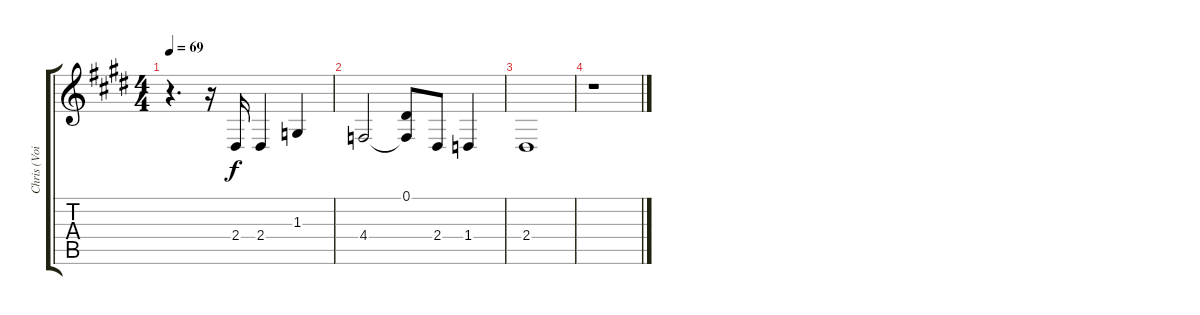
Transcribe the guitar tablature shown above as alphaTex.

\track ("Chris (Voice)" "Chris (Voi") {instrument synthbrass2}
\staff {score tabs}
\tuning (Eb4 Bb3 Gb3 Db3 Ab2 Eb2) {hide}
\ts (4 4)
\tempo 69
\clef g2
\ks e
r.4{d dy f} r.16 2.4.16 2.4.4 1.3.4 |
4.4.2 (0.1 4.4{t}).8 2.4.8 1.4.4 |
2.4.1 |
r.1
